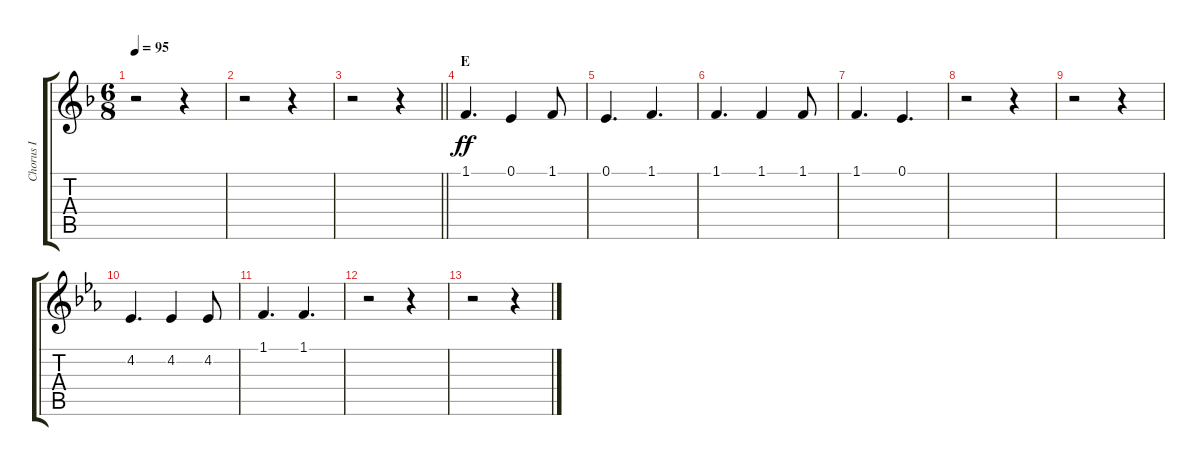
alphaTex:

\track ("Chorus I" "Chorus I") {instrument voiceoohs}
\staff {score tabs}
\tuning (E4 B3 G3 D3 A2 E2) {hide}
\ts (6 8)
\tempo 95
\clef g2
\ks f
r.2{dy ff} r.4 |
r.2 r.4 |
\barLineRight lightlight
r.2 r.4 |
\section ("" "E")
1.1.4{d} 0.1.4 1.1.8 |
0.1.4{d} 1.1.4{d} |
1.1.4{d} 1.1.4 1.1.8 |
1.1.4{d} 0.1.4{d} |
r.2 r.4 |
r.2 r.4 |
\ks eb
4.2.4{d} 4.2.4 4.2.8 |
1.1.4{d} 1.1.4{d} |
r.2 r.4 |
r.2 r.4
